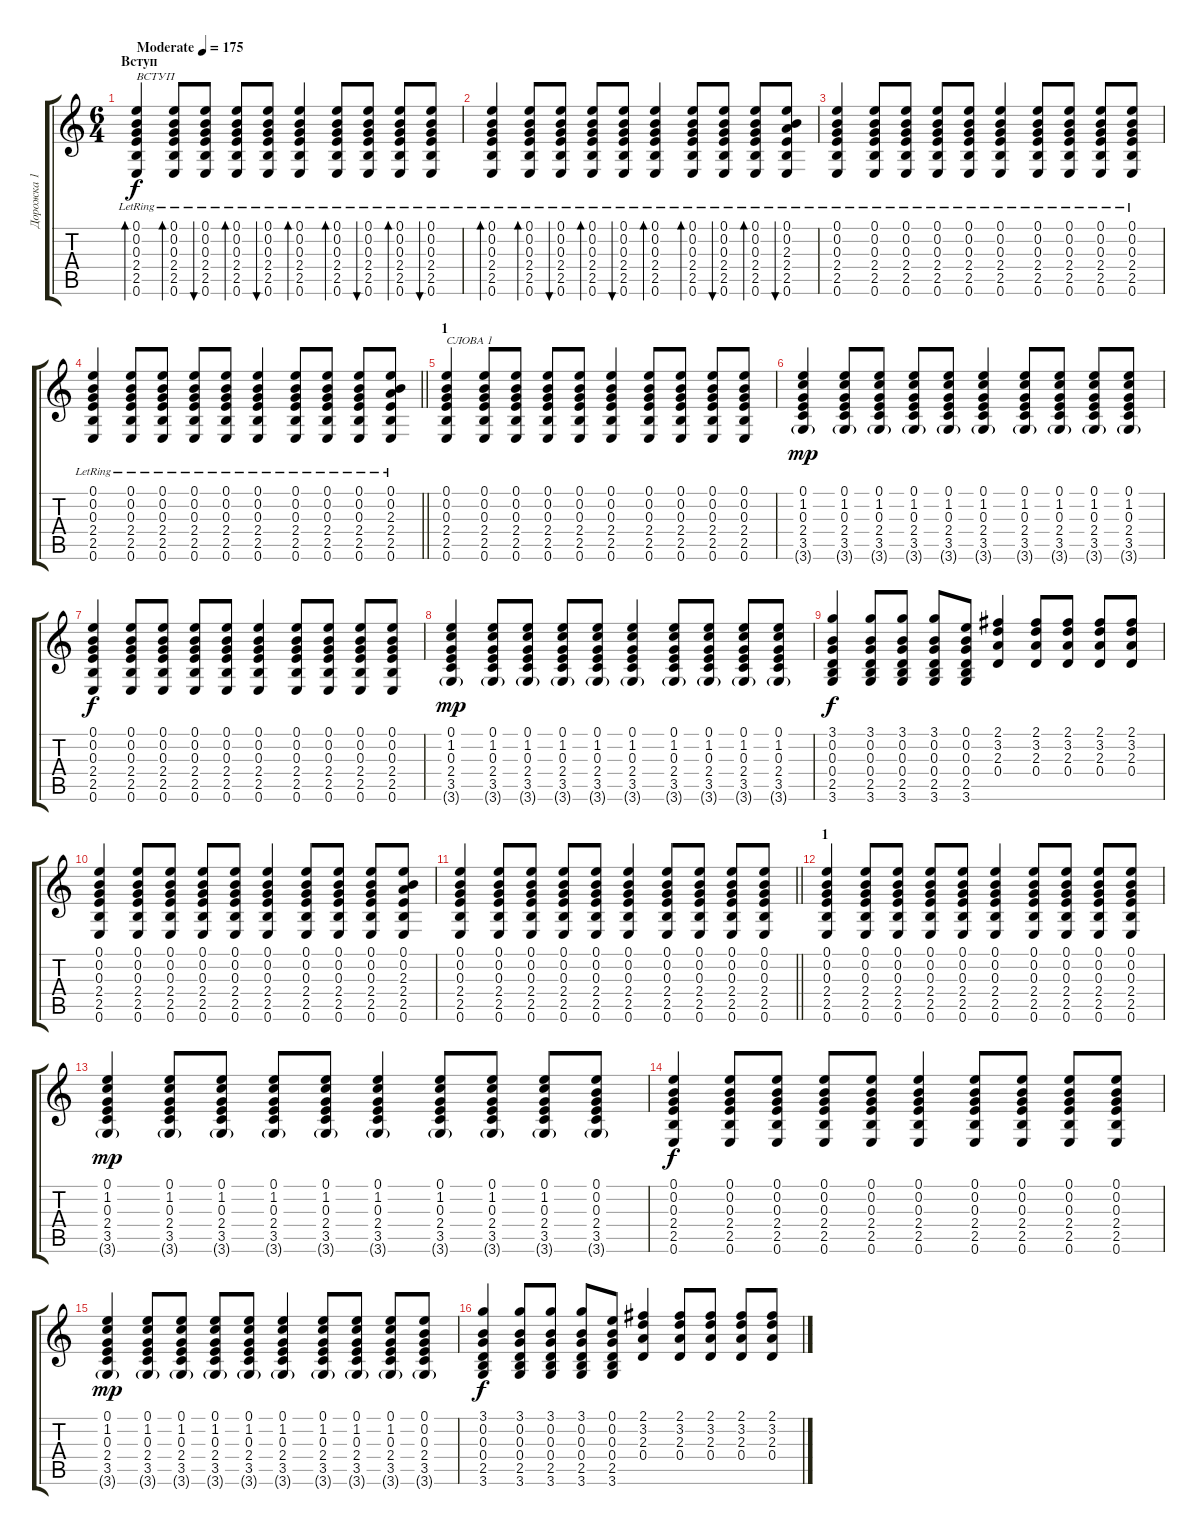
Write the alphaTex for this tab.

\track ("Дорожка 1" "Дорожка 1") {instrument acousticguitarsteel}
\staff {score tabs}
\tuning (E4 B3 G3 D3 A2 E2) {hide}
\ts (6 4)
\section ("" "Вступ")
\tempo (175 "Moderate")
\clef g2
\ks c
(0.1{lr} 0.2{lr} 0.3{lr} 2.4{lr} 2.5{lr} 0.6{lr}).4{bd 120 txt "ВСТУП" dy f instrument acousticguitarsteel} (0.1{lr} 0.2{lr} 0.3{lr} 2.4{lr} 2.5{lr} 0.6{lr}).8{bd 120} (0.1{lr} 0.2{lr} 0.3{lr} 2.4{lr} 2.5{lr} 0.6{lr}).8{bu 120} (0.1{lr} 0.2{lr} 0.3{lr} 2.4{lr} 2.5{lr} 0.6{lr}).8{bd 120} (0.1{lr} 0.2{lr} 0.3{lr} 2.4{lr} 2.5{lr} 0.6{lr}).8{bu 120} (0.1{lr} 0.2{lr} 0.3{lr} 2.4{lr} 2.5{lr} 0.6{lr}).4{bd 120} (0.1{lr} 0.2{lr} 0.3{lr} 2.4{lr} 2.5{lr} 0.6{lr}).8{bd 120} (0.1{lr} 0.2{lr} 0.3{lr} 2.4{lr} 2.5{lr} 0.6{lr}).8{bu 120} (0.1{lr} 0.2{lr} 0.3{lr} 2.4{lr} 2.5{lr} 0.6{lr}).8{bd 120} (0.1{lr} 0.2{lr} 0.3{lr} 2.4{lr} 2.5{lr} 0.6{lr}).8{bu 120} |
(0.1{lr} 0.2{lr} 0.3{lr} 2.4{lr} 2.5{lr} 0.6{lr}).4{bd 120} (0.1{lr} 0.2{lr} 0.3{lr} 2.4{lr} 2.5{lr} 0.6{lr}).8{bd 120} (0.1{lr} 0.2{lr} 0.3{lr} 2.4{lr} 2.5{lr} 0.6{lr}).8{bu 120} (0.1{lr} 0.2{lr} 0.3{lr} 2.4{lr} 2.5{lr} 0.6{lr}).8{bd 120} (0.1{lr} 0.2{lr} 0.3{lr} 2.4{lr} 2.5{lr} 0.6{lr}).8{bu 120} (0.1{lr} 0.2{lr} 0.3{lr} 2.4{lr} 2.5{lr} 0.6{lr}).4{bd 120} (0.1{lr} 0.2{lr} 0.3{lr} 2.4{lr} 2.5{lr} 0.6{lr}).8{bd 120} (0.1{lr} 0.2{lr} 0.3{lr} 2.4{lr} 2.5{lr} 0.6{lr}).8{bu 120} (0.1{lr} 0.2{lr} 0.3{lr} 2.4{lr} 2.5{lr} 0.6{lr}).8{bd 120} (0.1{lr} 0.2{lr} 2.3{lr} 2.4{lr} 2.5{lr} 0.6{lr}).8{bu 120} |
(0.1{lr} 0.2{lr} 0.3{lr} 2.4{lr} 2.5{lr} 0.6{lr}).4 (0.1{lr} 0.2{lr} 0.3{lr} 2.4{lr} 2.5{lr} 0.6{lr}).8 (0.1{lr} 0.2{lr} 0.3{lr} 2.4{lr} 2.5{lr} 0.6{lr}).8 (0.1{lr} 0.2{lr} 0.3{lr} 2.4{lr} 2.5{lr} 0.6{lr}).8 (0.1{lr} 0.2{lr} 0.3{lr} 2.4{lr} 2.5{lr} 0.6{lr}).8 (0.1{lr} 0.2{lr} 0.3{lr} 2.4{lr} 2.5{lr} 0.6{lr}).4 (0.1{lr} 0.2{lr} 0.3{lr} 2.4{lr} 2.5{lr} 0.6{lr}).8 (0.1{lr} 0.2{lr} 0.3{lr} 2.4{lr} 2.5{lr} 0.6{lr}).8 (0.1{lr} 0.2{lr} 0.3{lr} 2.4{lr} 2.5{lr} 0.6{lr}).8 (0.1{lr} 0.2{lr} 0.3{lr} 2.4{lr} 2.5{lr} 0.6{lr}).8 |
\barLineRight lightlight
(0.1{lr} 0.2{lr} 0.3{lr} 2.4{lr} 2.5{lr} 0.6{lr}).4 (0.1{lr} 0.2{lr} 0.3{lr} 2.4{lr} 2.5{lr} 0.6{lr}).8 (0.1{lr} 0.2{lr} 0.3{lr} 2.4{lr} 2.5{lr} 0.6{lr}).8 (0.1{lr} 0.2{lr} 0.3{lr} 2.4{lr} 2.5{lr} 0.6{lr}).8 (0.1{lr} 0.2{lr} 0.3{lr} 2.4{lr} 2.5{lr} 0.6{lr}).8 (0.1{lr} 0.2{lr} 0.3{lr} 2.4{lr} 2.5{lr} 0.6{lr}).4 (0.1{lr} 0.2{lr} 0.3{lr} 2.4{lr} 2.5{lr} 0.6{lr}).8 (0.1{lr} 0.2{lr} 0.3{lr} 2.4{lr} 2.5{lr} 0.6{lr}).8 (0.1{lr} 0.2{lr} 0.3{lr} 2.4{lr} 2.5{lr} 0.6{lr}).8 (0.1{lr} 0.2{lr} 2.3{lr} 2.4{lr} 2.5{lr} 0.6{lr}).8 |
\section ("" "1")
(0.1 0.2 0.3 2.4 2.5 0.6).4{txt "СЛОВА 1" volume 10} (0.1 0.2 0.3 2.4 2.5 0.6).8 (0.1 0.2 0.3 2.4 2.5 0.6).8 (0.1 0.2 0.3 2.4 2.5 0.6).8 (0.1 0.2 0.3 2.4 2.5 0.6).8 (0.1 0.2 0.3 2.4 2.5 0.6).4 (0.1 0.2 0.3 2.4 2.5 0.6).8 (0.1 0.2 0.3 2.4 2.5 0.6).8 (0.1 0.2 0.3 2.4 2.5 0.6).8 (0.1 0.2 0.3 2.4 2.5 0.6).8 |
(0.1 1.2 0.3 2.4 3.5 3.6{g}).4{dy mp} (0.1 1.2 0.3 2.4 3.5 3.6{g}).8 (0.1 1.2 0.3 2.4 3.5 3.6{g}).8 (0.1 1.2 0.3 2.4 3.5 3.6{g}).8 (0.1 1.2 0.3 2.4 3.5 3.6{g}).8 (0.1 1.2 0.3 2.4 3.5 3.6{g}).4 (0.1 1.2 0.3 2.4 3.5 3.6{g}).8 (0.1 1.2 0.3 2.4 3.5 3.6{g}).8 (0.1 1.2 0.3 2.4 3.5 3.6{g}).8 (0.1 1.2 0.3 2.4 3.5 3.6{g}).8 |
(0.1 0.2 0.3 2.4 2.5 0.6).4{dy f} (0.1 0.2 0.3 2.4 2.5 0.6).8 (0.1 0.2 0.3 2.4 2.5 0.6).8 (0.1 0.2 0.3 2.4 2.5 0.6).8 (0.1 0.2 0.3 2.4 2.5 0.6).8 (0.1 0.2 0.3 2.4 2.5 0.6).4 (0.1 0.2 0.3 2.4 2.5 0.6).8 (0.1 0.2 0.3 2.4 2.5 0.6).8 (0.1 0.2 0.3 2.4 2.5 0.6).8 (0.1 0.2 0.3 2.4 2.5 0.6).8 |
(0.1 1.2 0.3 2.4 3.5 3.6{g}).4{dy mp} (0.1 1.2 0.3 2.4 3.5 3.6{g}).8 (0.1 1.2 0.3 2.4 3.5 3.6{g}).8 (0.1 1.2 0.3 2.4 3.5 3.6{g}).8 (0.1 1.2 0.3 2.4 3.5 3.6{g}).8 (0.1 1.2 0.3 2.4 3.5 3.6{g}).4 (0.1 1.2 0.3 2.4 3.5 3.6{g}).8 (0.1 1.2 0.3 2.4 3.5 3.6{g}).8 (0.1 1.2 0.3 2.4 3.5 3.6{g}).8 (0.1 1.2 0.3 2.4 3.5 3.6{g}).8 |
(3.1 0.2 0.3 0.4 2.5 3.6).4{dy f} (3.1 0.2 0.3 0.4 2.5 3.6).8 (3.1 0.2 0.3 0.4 2.5 3.6).8 (3.1 0.2 0.3 0.4 2.5 3.6).8 (0.1 0.2 0.3 0.4 2.5 3.6).8 (2.1 3.2 2.3 0.4).4 (2.1 3.2 2.3 0.4).8 (2.1 3.2 2.3 0.4).8 (2.1 3.2 2.3 0.4).8 (2.1 3.2 2.3 0.4).8 |
(0.1 0.2 0.3 2.4 2.5 0.6).4 (0.1 0.2 0.3 2.4 2.5 0.6).8 (0.1 0.2 0.3 2.4 2.5 0.6).8 (0.1 0.2 0.3 2.4 2.5 0.6).8 (0.1 0.2 0.3 2.4 2.5 0.6).8 (0.1 0.2 0.3 2.4 2.5 0.6).4 (0.1 0.2 0.3 2.4 2.5 0.6).8 (0.1 0.2 0.3 2.4 2.5 0.6).8 (0.1 0.2 0.3 2.4 2.5 0.6).8 (0.1 0.2 2.3 2.4 2.5 0.6).8 |
\barLineRight lightlight
(0.1 0.2 0.3 2.4 2.5 0.6).4 (0.1 0.2 0.3 2.4 2.5 0.6).8 (0.1 0.2 0.3 2.4 2.5 0.6).8 (0.1 0.2 0.3 2.4 2.5 0.6).8 (0.1 0.2 0.3 2.4 2.5 0.6).8 (0.1 0.2 0.3 2.4 2.5 0.6).4 (0.1 0.2 0.3 2.4 2.5 0.6).8 (0.1 0.2 0.3 2.4 2.5 0.6).8 (0.1 0.2 0.3 2.4 2.5 0.6).8 (0.1 0.2 0.3 2.4 2.5 0.6).8 |
\section ("" "1")
(0.1 0.2 0.3 2.4 2.5 0.6).4 (0.1 0.2 0.3 2.4 2.5 0.6).8 (0.1 0.2 0.3 2.4 2.5 0.6).8 (0.1 0.2 0.3 2.4 2.5 0.6).8 (0.1 0.2 0.3 2.4 2.5 0.6).8 (0.1 0.2 0.3 2.4 2.5 0.6).4 (0.1 0.2 0.3 2.4 2.5 0.6).8 (0.1 0.2 0.3 2.4 2.5 0.6).8 (0.1 0.2 0.3 2.4 2.5 0.6).8 (0.1 0.2 0.3 2.4 2.5 0.6).8 |
(0.1 1.2 0.3 2.4 3.5 3.6{g}).4{dy mp} (0.1 1.2 0.3 2.4 3.5 3.6{g}).8 (0.1 1.2 0.3 2.4 3.5 3.6{g}).8 (0.1 1.2 0.3 2.4 3.5 3.6{g}).8 (0.1 1.2 0.3 2.4 3.5 3.6{g}).8 (0.1 1.2 0.3 2.4 3.5 3.6{g}).4 (0.1 1.2 0.3 2.4 3.5 3.6{g}).8 (0.1 1.2 0.3 2.4 3.5 3.6{g}).8 (0.1 1.2 0.3 2.4 3.5 3.6{g}).8 (0.1 0.2 0.3 2.4 3.5 3.6{g}).8 |
(0.1 0.2 0.3 2.4 2.5 0.6).4{dy f} (0.1 0.2 0.3 2.4 2.5 0.6).8 (0.1 0.2 0.3 2.4 2.5 0.6).8 (0.1 0.2 0.3 2.4 2.5 0.6).8 (0.1 0.2 0.3 2.4 2.5 0.6).8 (0.1 0.2 0.3 2.4 2.5 0.6).4 (0.1 0.2 0.3 2.4 2.5 0.6).8 (0.1 0.2 0.3 2.4 2.5 0.6).8 (0.1 0.2 0.3 2.4 2.5 0.6).8 (0.1 0.2 0.3 2.4 2.5 0.6).8 |
(0.1 1.2 0.3 2.4 3.5 3.6{g}).4{dy mp} (0.1 1.2 0.3 2.4 3.5 3.6{g}).8 (0.1 1.2 0.3 2.4 3.5 3.6{g}).8 (0.1 1.2 0.3 2.4 3.5 3.6{g}).8 (0.1 1.2 0.3 2.4 3.5 3.6{g}).8 (0.1 1.2 0.3 2.4 3.5 3.6{g}).4 (0.1 1.2 0.3 2.4 3.5 3.6{g}).8 (0.1 1.2 0.3 2.4 3.5 3.6{g}).8 (0.1 1.2 0.3 2.4 3.5 3.6{g}).8 (0.1 0.2 0.3 2.4 3.5 3.6{g}).8 |
(3.1 0.2 0.3 0.4 2.5 3.6).4{dy f} (3.1 0.2 0.3 0.4 2.5 3.6).8 (3.1 0.2 0.3 0.4 2.5 3.6).8 (3.1 0.2 0.3 0.4 2.5 3.6).8 (0.1 0.2 0.3 0.4 2.5 3.6).8 (2.1 3.2 2.3 0.4).4 (2.1 3.2 2.3 0.4).8 (2.1 3.2 2.3 0.4).8 (2.1 3.2 2.3 0.4).8 (2.1 3.2 2.3 0.4).8
